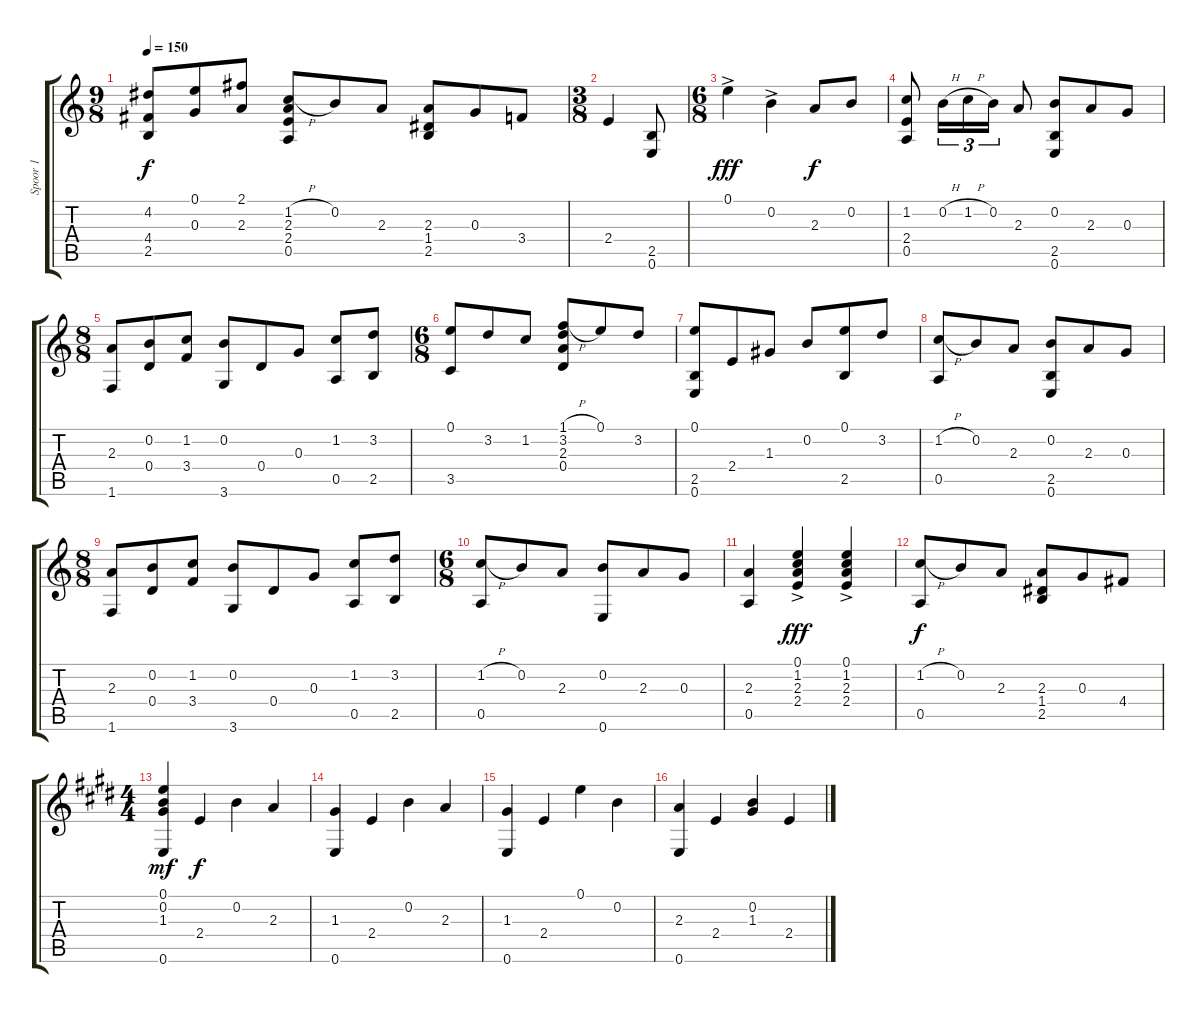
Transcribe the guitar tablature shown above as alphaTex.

\track ("Spoor 1" "Spoor 1") {instrument acousticguitarnylon}
\staff {score tabs}
\tuning (E4 B3 G3 D3 A2 E2) {hide}
\ts (9 8)
\tempo 150
\clef g2
\ks c
(4.2 4.4 2.5).8{dy f} (0.1 0.3).8 (2.1 2.3).8 (1.2{h} 2.3 2.4 0.5).8 0.2.8 2.3.8 (2.3 1.4 2.5).8 0.3.8 3.4.8 |
\ts (3 8)
2.4.4 (2.5 0.6).8 |
\ts (6 8)
0.1{ac}.4{dy fff} 0.2{ac}.4 2.3.8{dy f} 0.2.8 |
(1.2 2.4 0.5).8 0.2{h}.16{tu (3 2)} 1.2{h}.16{tu (3 2)} 0.2.16{tu (3 2)} 2.3.8 (0.2 2.5 0.6).8 2.3.8 0.3.8 |
\ts (8 8)
(2.3 1.6).8 (0.2 0.4).8 (1.2 3.4).8 (0.2 3.6).8 0.4.8 0.3.8 (1.2 0.5).8 (3.2 2.5).8 |
\ts (6 8)
(0.1 3.5).8 3.2.8 1.2.8 (1.1{h} 3.2 2.3 0.4).8 0.1.8 3.2.8 |
(0.1 2.5 0.6).8 2.4.8 1.3.8 0.2.8 (0.1 2.5).8 3.2.8 |
(1.2{h} 0.5).8 0.2.8 2.3.8 (0.2 2.5 0.6).8 2.3.8 0.3.8 |
\ts (8 8)
(2.3 1.6).8 (0.2 0.4).8 (1.2 3.4).8 (0.2 3.6).8 0.4.8 0.3.8 (1.2 0.5).8 (3.2 2.5).8 |
\ts (6 8)
(1.2{h} 0.5).8 0.2.8 2.3.8 (0.2 0.6).8 2.3.8 0.3.8 |
(2.3 0.5).4 (0.1{ac} 1.2 2.3 2.4).4{dy fff} (0.1 1.2 2.3 2.4{ac}).4 |
(1.2{h} 0.5).8{dy f} 0.2.8 2.3.8 (2.3 1.4 2.5).8 0.3.8 4.4.8 |
\ts (4 4)
\ks e
(0.1 0.2 1.3 0.6).4{dy mf} 2.4.4{dy f} 0.2.4 2.3.4 |
(1.3 0.6).4 2.4.4 0.2.4 2.3.4 |
(1.3 0.6).4 2.4.4 0.1.4 0.2.4 |
(2.3 0.6).4 2.4.4 (0.2 1.3).4 2.4.4
